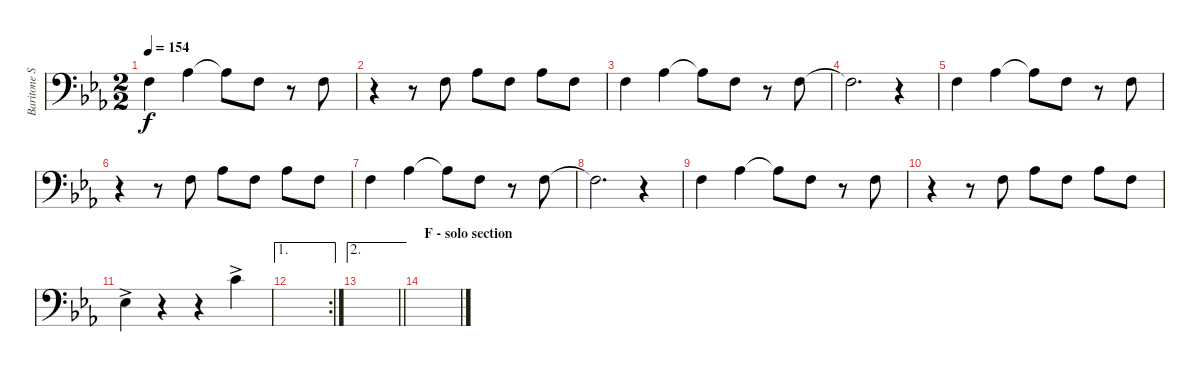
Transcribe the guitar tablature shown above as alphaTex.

\track ("Baritone Sax" "Baritone S") {instrument tenorsax}
\staff {score}
\tuning (G2 D2 A1 E1) {hide}
\ts (2 2)
\tempo 154
\clef f4
\ks eb
10.1.4{dy f} 13.1.4 13.1{t}.8 10.1.8 r.8 10.1.8 |
r.4 r.8 10.1.8 13.1.8 10.1.8 13.1.8 10.1.8 |
10.1.4 13.1.4 13.1{t}.8 10.1.8 r.8 10.1.8 |
10.1{t}.2{d} r.4 |
10.1.4 13.1.4 13.1{t}.8 10.1.8 r.8 10.1.8 |
r.4 r.8 10.1.8 13.1.8 10.1.8 13.1.8 10.1.8 |
10.1.4 13.1.4 13.1{t}.8 10.1.8 r.8 10.1.8 |
10.1{t}.2{d} r.4 |
10.1.4 13.1.4 13.1{t}.8 10.1.8 r.8 10.1.8 |
r.4 r.8 10.1.8 13.1.8 10.1.8 13.1.8 10.1.8 |
8.1{ac}.4 r.4 r.4 17.1{ac}.4 |
\ae 1
\rc 2
|
\ae 2
\barLineRight lightlight
|
\section ("" "F - solo section")
